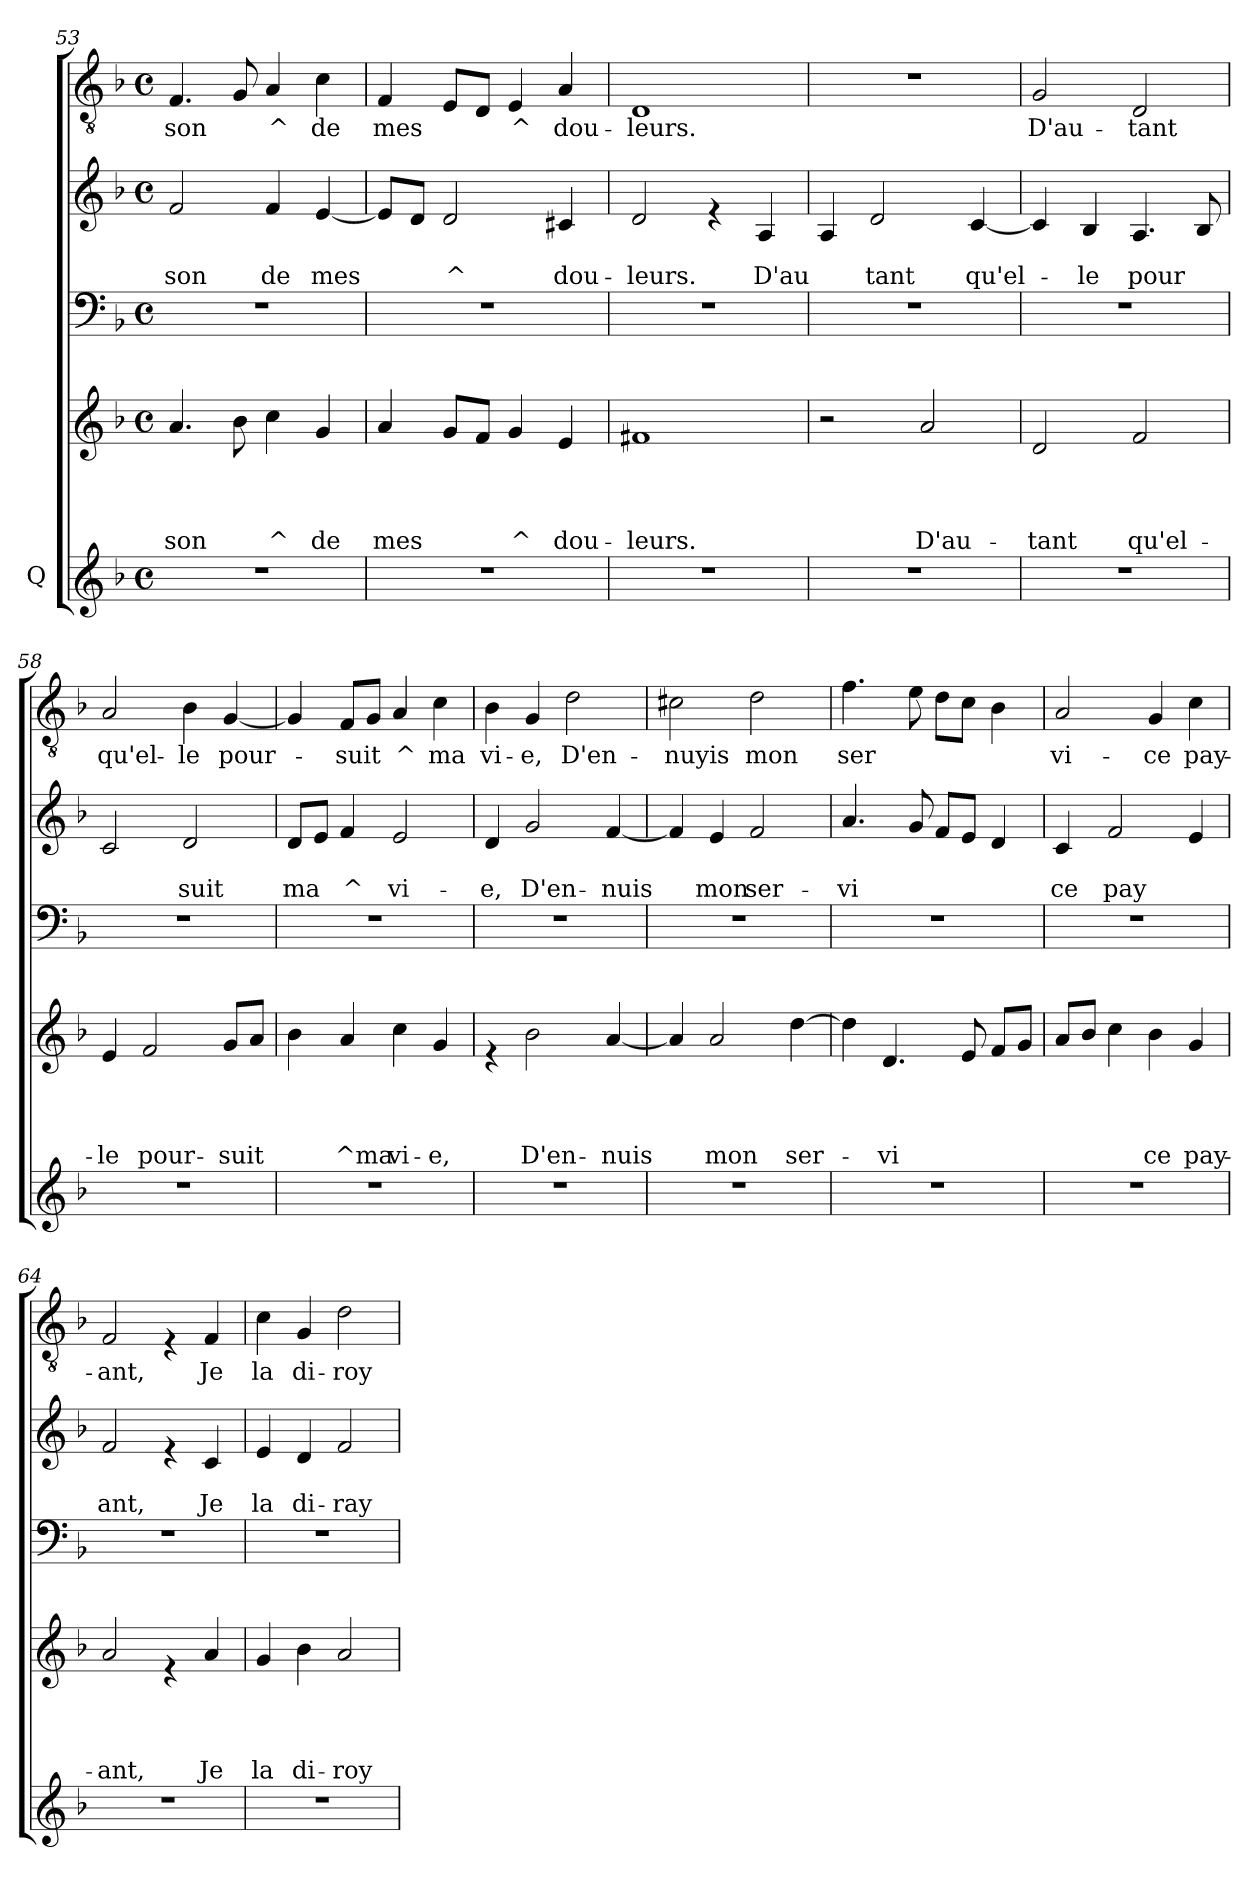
**kern	**kern	**text	**text	**text	**text	**kern	**kern	**text	**text	**kern	**text
*part5	*part4	*part4	*part4	*part4	*part4	*part3	*part2	*part2	*part2	*part1	*part1
*staff5	*staff4	*staff4	*staff4	*staff4	*staff4	*staff3	*staff2	*staff2	*staff2	*staff1	*staff1
*I"Q	*	*	*	*	*	*	*	*	*	*	*
*clefG2	*clefG2	*	*	*	*	*clefF4	*clefG2	*	*	*clefGv2	*
*k[b-]	*k[b-]	*	*	*	*	*k[b-]	*k[b-]	*	*	*k[b-]	*
*F:	*F:	*	*	*	*	*F:	*F:	*	*	*F:	*
*M4/4	*M4/4	*	*	*	*	*M4/4	*M4/4	*	*	*M4/4	*
*met(c)	*met(c)	*	*	*	*	*met(c)	*met(c)	*	*	*met(c)	*
=53	=53	=53	=53	=53	=53	=53	=53	=53	=53	=53	=53
!	!	!	!	!	!LO:LY:b	!	!	!	!LO:LY:b	!	!LO:LY:b
1r	4.a/	.	.	.	son	1r	2f/	.	son	4.F/	son
.	8b-\	.	.	.	.	.	.	.	.	8G/	.
!	!	!	!	!	!LO:LY:b	!	!	!	!LO:LY:b	!	!LO:LY:b
.	4cc\	.	.	.	^	.	4f/	.	de	4A/	^
!	!	!	!	!	!LO:LY:b	!	!	!	!LO:LY:b	!	!LO:LY:b
.	4g/	.	.	.	de	.	[<4e/	.	mes	4c\	de
=54	=54	=54	=54	=54	=54	=54	=54	=54	=54	=54	=54
!	!	!	!	!	!LO:LY:b	!	!	!	!	!	!LO:LY:b
1r	4a/	.	.	.	mes	1r	8e/L]	.	.	4F/	mes
.	.	.	.	.	.	.	8d/J	.	.	.	.
!	!	!	!	!	!	!	!	!	!LO:LY:b	!	!
.	8g/L	.	.	.	.	.	2d/	.	^	8E/L	.
.	8f/J	.	.	.	.	.	.	.	.	8D/J	.
!	!	!	!	!	!LO:LY:b	!	!	!	!	!	!LO:LY:b
.	4g/	.	.	.	^	.	.	.	.	4E/	^
!	!	!	!	!	!LO:LY:b	!	!	!	!LO:LY:b	!	!LO:LY:b
.	4e/	.	.	.	dou-	.	4c#X/	.	dou-	4A/	dou-
=55	=55	=55	=55	=55	=55	=55	=55	=55	=55	=55	=55
!	!	!	!	!	!LO:LY:b	!	!	!	!LO:LY:b	!	!LO:LY:b
1r	1f#X	.	.	.	-leurs.	1r	2d/	.	-leurs.	1D	-leurs.
.	.	.	.	.	.	.	4re	.	.	.	.
!	!	!	!	!	!	!	!	!	!LO:LY:b	!	!
.	.	.	.	.	.	.	4A/	.	D'au	.	.
!!LO:LB:g=z
=56	=56	=56	=56	=56	=56	=56	=56	=56	=56	=56	=56
1r	2r	.	.	.	.	1r	4A/	.	.	1r	.
!	!	!	!	!	!	!	!	!	!LO:LY:b	!	!
.	.	.	.	.	.	.	2d/	.	tant	.	.
!	!	!	!	!	!LO:LY:b	!	!	!	!	!	!
.	2a/	.	.	.	D'au-	.	.	.	.	.	.
!	!	!	!	!	!	!	!	!	!LO:LY:b	!	!
.	.	.	.	.	.	.	[<4c/	.	qu'el-	.	.
=57	=57	=57	=57	=57	=57	=57	=57	=57	=57	=57	=57
!	!	!	!	!	!LO:LY:b	!	!	!	!	!	!LO:LY:b
1r	2d/	.	.	.	-tant	1r	4c/]	.	.	2G/	D'au-
!	!	!	!	!	!	!	!	!	!LO:LY:b	!	!
.	.	.	.	.	.	.	4B-/	.	-le	.	.
!	!	!	!	!	!LO:LY:b	!	!	!	!LO:LY:b	!	!LO:LY:b
.	2f/	.	.	.	qu'el-	.	4.A/	.	pour	2D/	-tant
.	.	.	.	.	.	.	8B-/	.	.	.	.
=58	=58	=58	=58	=58	=58	=58	=58	=58	=58	=58	=58
!	!	!	!	!	!LO:LY:b	!	!	!	!	!	!LO:LY:b
1r	4e/	.	.	.	-le	1r	2c/	.	.	2A/	qu'el-
!	!	!	!	!	!LO:LY:b	!	!	!	!	!	!
.	2f/	.	.	.	pour-	.	.	.	.	.	.
!	!	!	!	!	!	!	!	!	!LO:LY:b	!	!LO:LY:b
.	.	.	.	.	.	.	2d/	.	suit	4B-\	-le
!	!	!	!	!	!LO:LY:b	!	!	!	!	!	!LO:LY:b
.	8g/L	.	.	.	-suit	.	.	.	.	[<4G/	pour-
.	8a/J	.	.	.	.	.	.	.	.	.	.
=59	=59	=59	=59	=59	=59	=59	=59	=59	=59	=59	=59
!	!	!	!	!	!	!	!	!	!LO:LY:b	!	!
1r	4b-\	.	.	.	.	1r	8d/L	.	ma	4G/]	.
.	.	.	.	.	.	.	8e/J	.	.	.	.
!	!	!	!	!	!LO:LY:b	!	!	!	!LO:LY:b	!	!LO:LY:b
.	4a/	.	.	.	^ma	.	4f/	.	^	8F/L	-suit
.	.	.	.	.	.	.	.	.	.	8G/J	.
!	!	!	!	!	!LO:LY:b	!	!	!	!LO:LY:b	!	!LO:LY:b
.	4cc\	.	.	.	vi-	.	2e/	.	vi-	4A/	^
!	!	!	!	!	!LO:LY:b	!	!	!	!	!	!LO:LY:b
.	4g/	.	.	.	-e,	.	.	.	.	4c\	ma
=60	=60	=60	=60	=60	=60	=60	=60	=60	=60	=60	=60
!	!	!	!	!	!	!	!	!	!LO:LY:b	!	!LO:LY:b
1r	4re	.	.	.	.	1r	4d/	.	-e,	4B-\	vi-
!	!	!	!	!	!LO:LY:b	!	!	!	!LO:LY:b	!	!LO:LY:b
.	2b-\	.	.	.	D'en-	.	2g/	.	D'en-	4G/	-e,
!	!	!	!	!	!	!	!	!	!	!	!LO:LY:b
.	.	.	.	.	.	.	.	.	.	2d\	D'en-
!	!	!	!	!	!LO:LY:b	!	!	!	!LO:LY:b	!	!
.	[<4a/	.	.	.	-nuis	.	[<4f/	.	-nuis	.	.
!!LO:PB:g=z
=61	=61	=61	=61	=61	=61	=61	=61	=61	=61	=61	=61
!	!	!	!	!	!	!	!	!	!	!	!LO:LY:b
1r	4a/]	.	.	.	.	1r	4f/]	.	.	2c#X\	-nuyis
!	!	!	!	!	!LO:LY:b	!	!	!	!LO:LY:b	!	!
.	2a/	.	.	.	mon	.	4e/	.	mon	.	.
!	!	!	!	!	!	!	!	!	!LO:LY:b	!	!LO:LY:b
.	.	.	.	.	.	.	2f/	.	ser-	2d\	mon
!	!	!	!	!	!LO:LY:b	!	!	!	!	!	!
.	[>4dd\	.	.	.	ser-	.	.	.	.	.	.
=62	=62	=62	=62	=62	=62	=62	=62	=62	=62	=62	=62
!	!	!	!	!	!	!	!	!	!LO:LY:b	!	!LO:LY:b
1r	4dd\]	.	.	.	.	1r	4.a/	.	-vi	4.f\	ser
!	!	!	!	!	!LO:LY:b	!	!	!	!	!	!
.	4.d/	.	.	.	-vi	.	.	.	.	.	.
.	.	.	.	.	.	.	8g/	.	.	8e\	.
.	.	.	.	.	.	.	8f/L	.	.	8d\L	.
.	8e/	.	.	.	.	.	8e/J	.	.	8c\J	.
.	8f/L	.	.	.	.	.	4d/	.	.	4B-\	.
.	8g/J	.	.	.	.	.	.	.	.	.	.
=63	=63	=63	=63	=63	=63	=63	=63	=63	=63	=63	=63
!	!	!	!	!	!	!	!	!	!LO:LY:b	!	!LO:LY:b
1r	8a/L	.	.	.	.	1r	4c/	.	ce	2A/	vi-
.	8b-/J	.	.	.	.	.	.	.	.	.	.
!	!	!	!	!	!	!	!	!	!LO:LY:b	!	!
.	4cc\	.	.	.	.	.	2f/	.	pay	.	.
!	!	!	!	!	!LO:LY:b	!	!	!	!	!	!LO:LY:b
.	4b-\	.	.	.	ce	.	.	.	.	4G/	-ce
!	!	!	!	!	!LO:LY:b	!	!	!	!	!	!LO:LY:b
.	4g/	.	.	.	pay-	.	4e/	.	.	4c\	pay-
=64	=64	=64	=64	=64	=64	=64	=64	=64	=64	=64	=64
!	!	!	!	!	!LO:LY:b	!	!	!	!LO:LY:b	!	!LO:LY:b
1r	2a/	.	.	.	-ant,	1r	2f/	.	ant,	2F/	-ant,
.	4re	.	.	.	.	.	4re	.	.	4rE	.
!	!	!	!	!	!LO:LY:b	!	!	!	!LO:LY:b	!	!LO:LY:b
.	4a/	.	.	.	Je	.	4c/	.	Je	4F/	Je
=65	=65	=65	=65	=65	=65	=65	=65	=65	=65	=65	=65
!	!	!	!	!	!LO:LY:b	!	!	!	!LO:LY:b	!	!LO:LY:b
1r	4g/	.	.	.	la	1r	4e/	.	la	4c\	la
!	!	!	!	!	!LO:LY:b	!	!	!	!LO:LY:b	!	!LO:LY:b
.	4b-\	.	.	.	di-	.	4d/	.	di-	4G/	di-
!	!	!	!	!	!LO:LY:b	!	!	!	!LO:LY:b	!	!LO:LY:b
.	2a/	.	.	.	-roy	.	2f/	.	-ray	2d\	-roy
=	=	=	=	=	=	=	=	=	=	=	=
*-	*-	*-	*-	*-	*-	*-	*-	*-	*-	*-	*-
